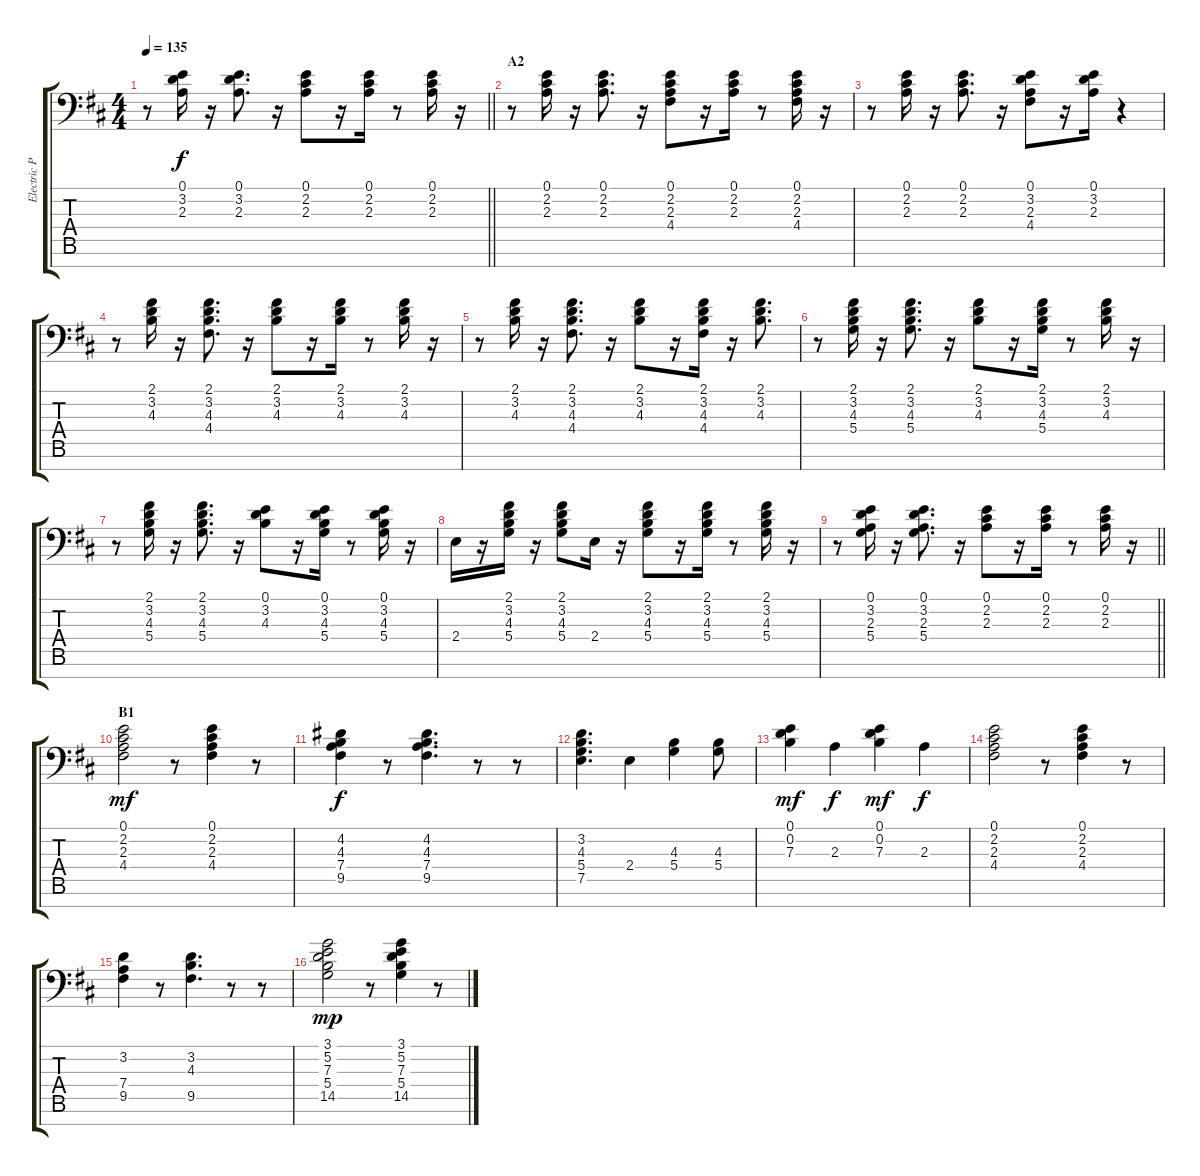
\track ("Electric Piano" "Electric P") {instrument honkytonkpiano}
\staff {score tabs}
\tuning (E4 B3 G3 D3 A2 E2 C-1) {hide}
\ts (4 4)
\tempo 135
\clef f4
\barLineRight lightlight
\ks d
r.8{dy f} (0.1 3.2 2.3).16 r.16 (0.1 3.2 2.3).8{d} r.16 (0.1 2.2 2.3).8 r.16 (0.1 2.2 2.3).16 r.8 (0.1 2.2 2.3).16 r.16 |
\section ("" "A2")
r.8 (0.1 2.2 2.3).16 r.16 (0.1 2.2 2.3).8{d} r.16 (0.1 2.2 2.3 4.4).8 r.16 (0.1 2.2 2.3).16 r.8 (0.1 2.2 2.3 4.4).16 r.16 |
r.8 (0.1 2.2 2.3).16 r.16 (0.1 2.2 2.3).8{d} r.16 (0.1 3.2 2.3 4.4).8 r.16 (0.1 3.2 2.3).16 r.4 |
r.8 (2.1 3.2 4.3).16 r.16 (2.1 3.2 4.3 4.4).8{d} r.16 (2.1 3.2 4.3).8 r.16 (2.1 3.2 4.3).16 r.8 (2.1 3.2 4.3).16 r.16 |
r.8 (2.1 3.2 4.3).16 r.16 (2.1 3.2 4.3 4.4).8{d} r.16 (2.1 3.2 4.3).8 r.16 (2.1 3.2 4.3 4.4).16 r.16 (2.1 3.2 4.3).8{d} |
r.8 (2.1 3.2 4.3 5.4).16 r.16 (2.1 3.2 4.3 5.4).8{d} r.16 (2.1 3.2 4.3).8 r.16 (2.1 3.2 4.3 5.4).16 r.8 (2.1 3.2 4.3).16 r.16 |
r.8 (2.1 3.2 4.3 5.4).16 r.16 (2.1 3.2 4.3 5.4).8{d} r.16 (0.1 3.2 4.3).8 r.16 (0.1 3.2 4.3 5.4).16 r.8 (0.1 3.2 4.3 5.4).16 r.16 |
2.4.16 r.16 (2.1 3.2 4.3 5.4).16 r.16 (2.1 3.2 4.3 5.4).8 2.4.16 r.16 (2.1 3.2 4.3 5.4).8 r.16 (2.1 3.2 4.3 5.4).16 r.8 (2.1 3.2 4.3 5.4).16 r.16 |
\barLineRight lightlight
r.8 (0.1 3.2 2.3 5.4).16 r.16 (0.1 3.2 2.3 5.4).8{d} r.16 (0.1 2.2 2.3).8 r.16 (0.1 2.2 2.3).16 r.8 (0.1 2.2 2.3).16 r.16 |
\section ("" "B1")
(0.1 2.2 2.3 4.4).2{dy mf} r.8 (0.1 2.2 2.3 4.4).4 r.8 |
(4.2 4.3 7.4 9.5).4{dy f} r.8 (4.2 4.3 7.4 9.5).4{d} r.8 r.8 |
(3.2 4.3 5.4 7.5).4{d} 2.4.4 (4.3 5.4).4 (4.3 5.4).8 |
(0.1 0.2 7.3).4{dy mf} 2.3.4{dy f} (0.1 0.2 7.3).4{dy mf} 2.3.4{dy f} |
(0.1 2.2 2.3 4.4).2 r.8 (0.1 2.2 2.3 4.4).4 r.8 |
(3.2 7.4 9.5).4 r.8 (3.2 4.3 9.5).4{d} r.8 r.8 |
(3.1 5.2 7.3 5.4 14.5).2{dy mp} r.8 (3.1 5.2 7.3 5.4 14.5).4 r.8
